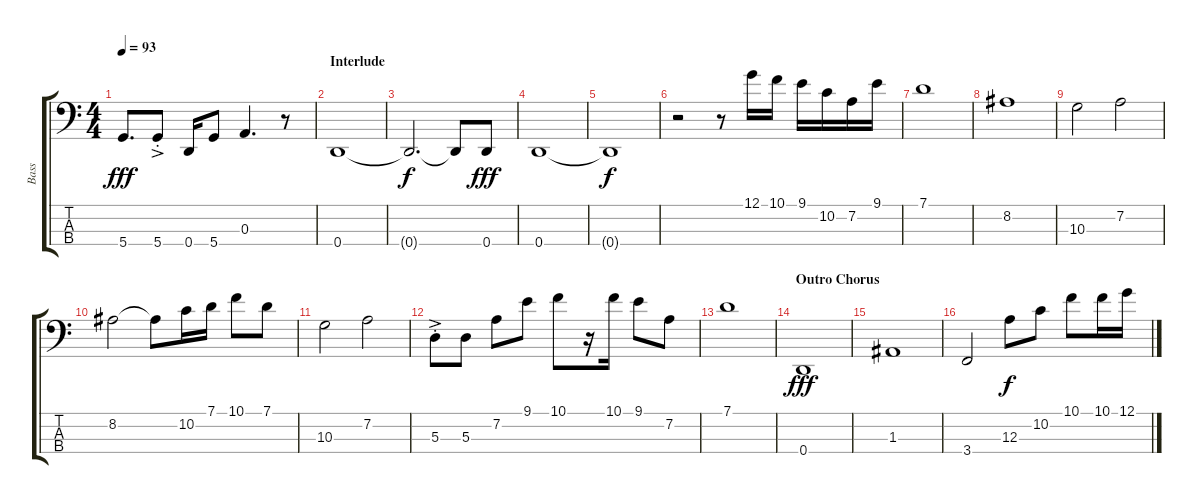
\track ("Bass" "Bass") {instrument fretlessbass}
\staff {score tabs}
\tuning (G2 D2 A1 D1) {hide}
\ts (4 4)
\tempo 93
\clef f4
\ks c
5.4.8{d dy fff} 5.4{ac st}.8 0.4.16 5.4.8 0.3.4{d} r.8 |
\section ("" "Interlude")
0.4.1 |
0.4{t}.2{d dy f} 0.4{t}.8 0.4.8{dy fff} |
0.4.1 |
0.4{t}.1{dy f} |
r.2 r.8 12.1.16 10.1.16 9.1.16 10.2.16 7.2.16 9.1.16 |
7.1.1 |
8.2.1 |
10.3.2 7.2.2 |
8.2.2 8.2{t}.8 10.2.16 7.1.16 10.1.8 7.1.8 |
10.3.2 7.2.2 |
5.3{ac st}.8 5.3.8 7.2.8 9.1.8 10.1.8 r.16 10.1.16 9.1.8 7.2.8 |
7.1.1 |
\section ("" "Outro Chorus")
0.4.1{dy fff} |
1.3.1 |
3.4.2 12.3.8{dy f} 10.2.8 10.1.8 10.1.16 12.1.16
